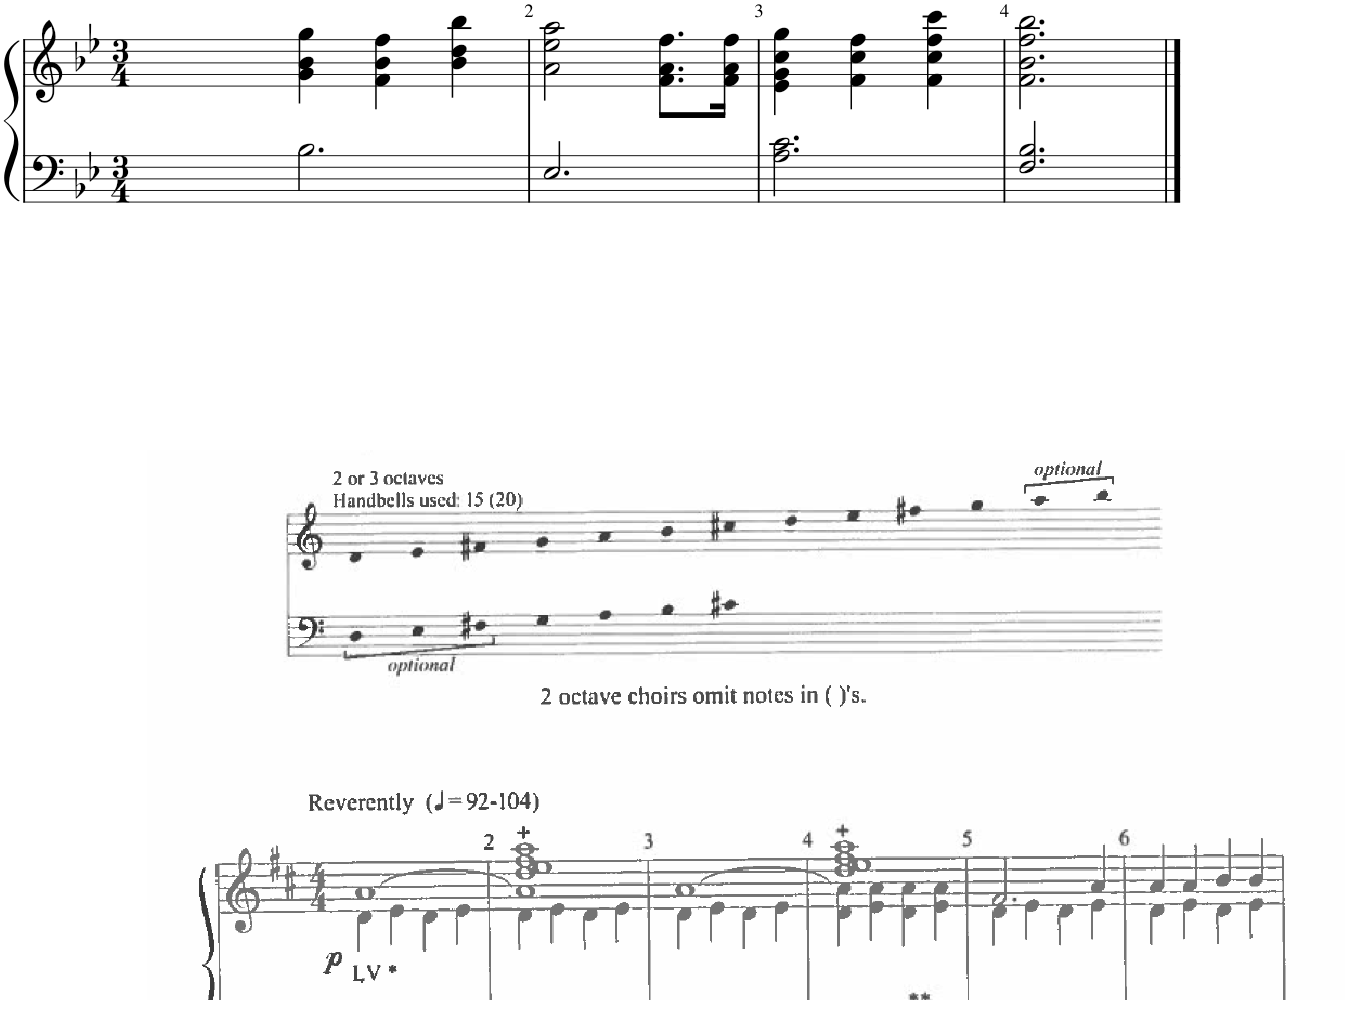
**kern	**kern
*part1	*part1
*staff2	*staff1
*I"Piano	*
*I'Pno.	*
!!LO:PB:g=z
*clefF4	*clefG2
*k[b-e-]	*k[b-e-]
*M3/4	*M3/4
=1	=1
2.B-\	4g\ 4b-\ 4gg\
.	4f\ 4b-\ 4ff\
.	4b-\ 4dd\ 4bb-\
=2	=2
2.E-/	2a\ 2ee-\ 2aa\
.	8.f\ 8.a\ 8.ff\L
.	16f\ 16a\ 16ff\Jk
=3	=3
2.A\ 2.c\	4e-\ 4g\ 4cc\ 4gg\
.	4f\ 4cc\ 4ff\
.	4f\ 4cc\ 4ff\ 4ccc\
=4	=4
2.F/ 2.B-/	2.f\ 2.b-\ 2.ff\ 2.bb-\
==	==
*-	*-
